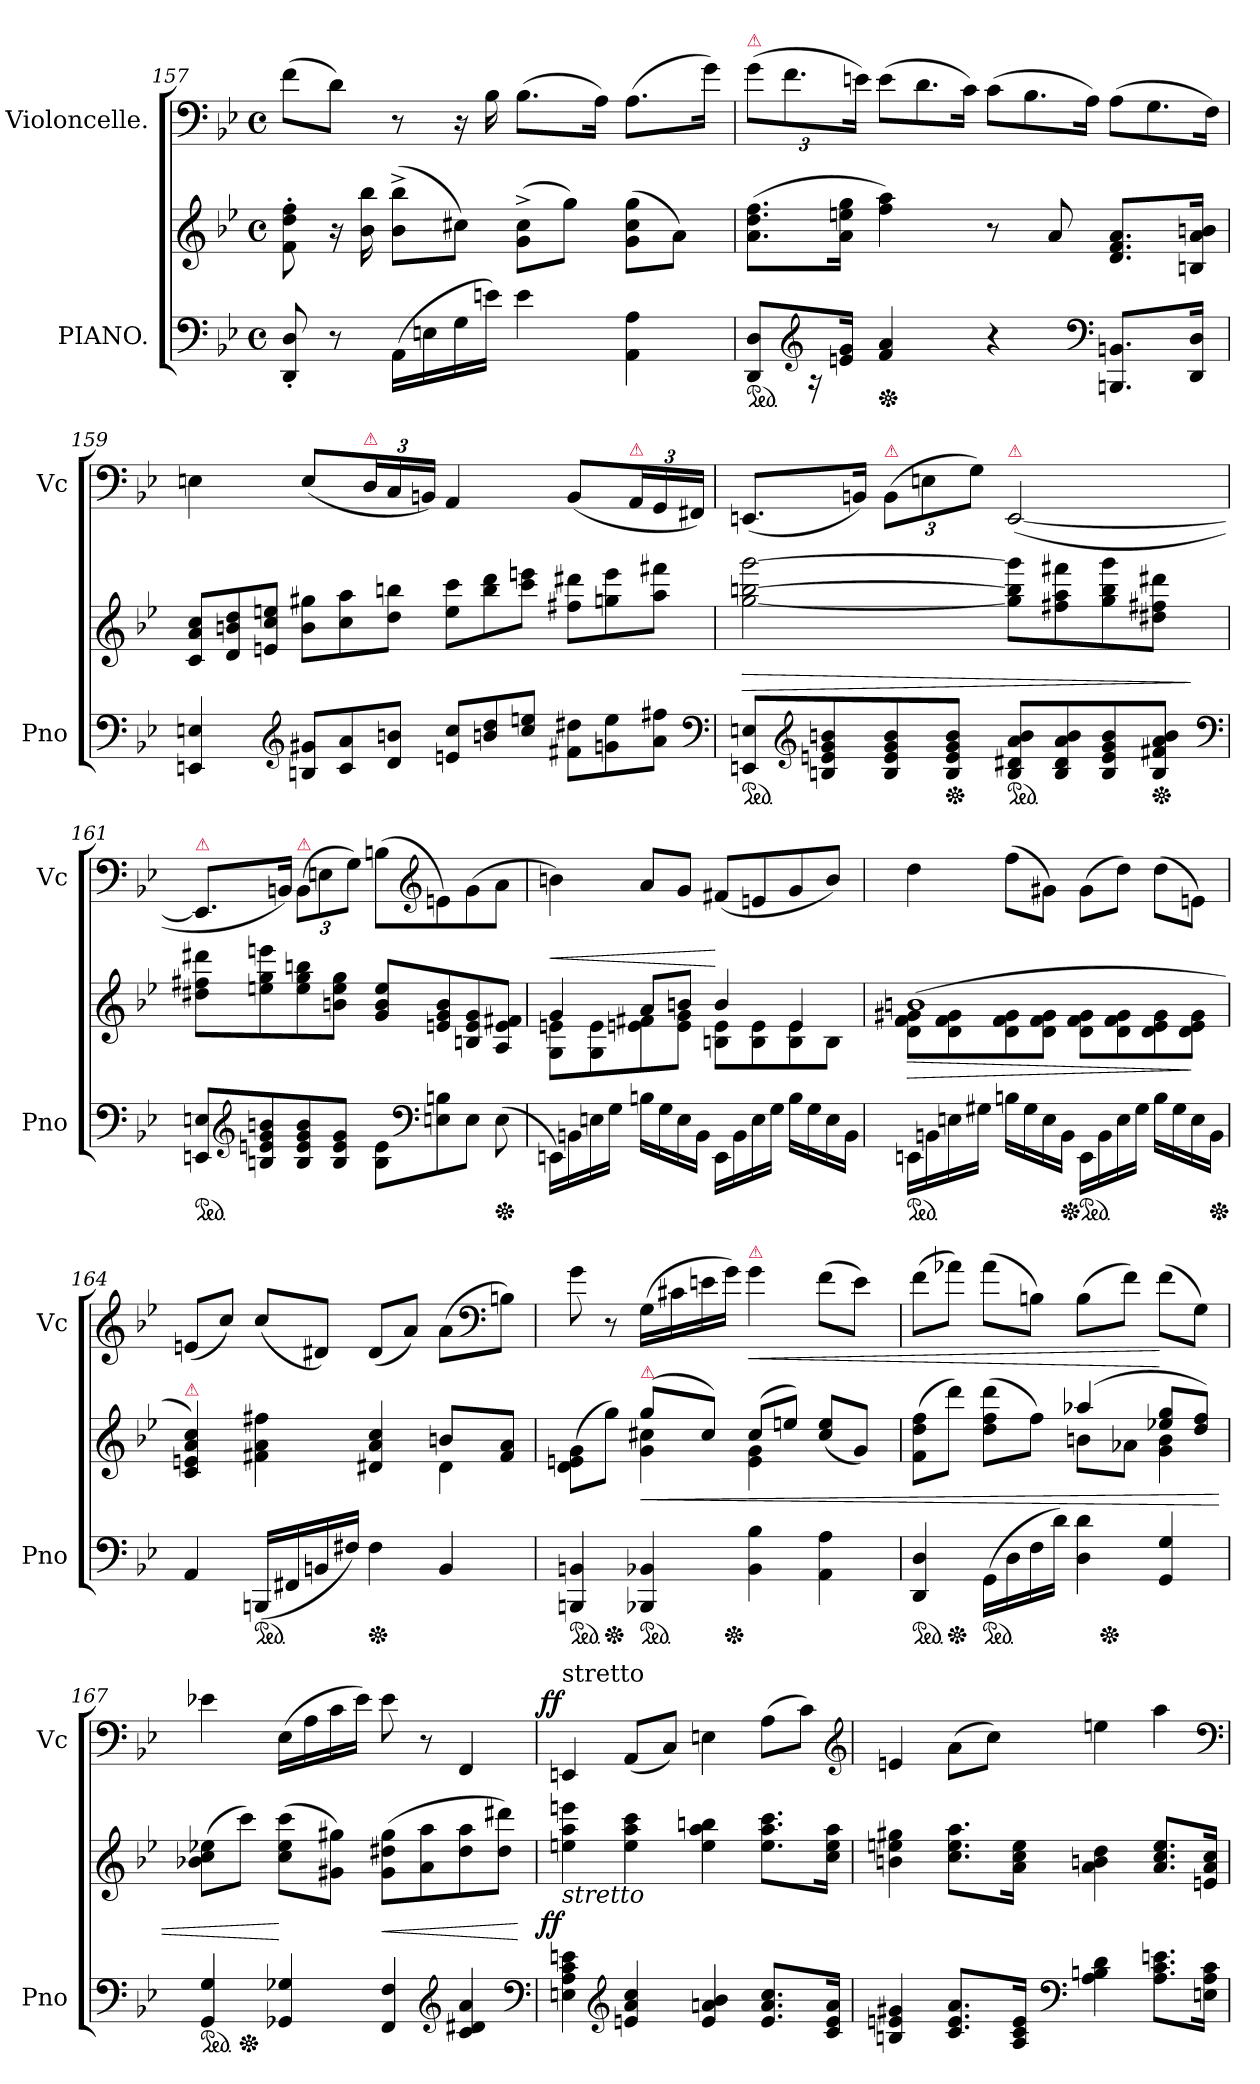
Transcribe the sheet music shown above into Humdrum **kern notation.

**kern	**kern	**dynam	**kern	**dynam
*part2	*part2	*part2	*part1	*part1
*staff3	*staff2	*staff2/3	*staff1	*staff1
*I"PIANO.	*	*	*I"Violoncelle.	*
*I'Pno	*	*	*I'Vc	*
*clefF4	*clefG2	*	*clefF4	*
*k[b-e-]	*k[b-e-]	*	*k[b-e-]	*
*M4/4	*M4/4	*	*M4/4	*
*met(c)	*met(c)	*	*met(c)	*
=157	=157	=157	=157	=157
8DD'< 8D'<	8f'> 8dd'> 8ff'>	.	(>8f!L	.
8r	16r	.	8d!J)	.
.	16b- 16bb-	.	.	.
(>16AALL	(>8b-^< 8bb-^<L	.	8r	.
16En	.	.	.	.
16G	8cc#XJ)	.	16r	.
16enJJ)	.	.	16B-!	.
4e	(>8g^> 8cc#^>L	.	(>8.B-!L	.
.	8ggJ)	.	.	.
.	.	.	16A!Jk)	.
4AA 4A	(8g 8cc# 8ggL	.	(>8.A!L	.
.	8aJ)	.	.	.
.	.	.	16g!Jk)	.
=158	=158	=158	=158	=158
!	!	!	!LO:TX:a:color=crimson:t=⚠	!
*ped	*	*	*	*
8DD 8DL	(>8.a 8.dd 8.ffL	.	(>12g!L	.
.	.	.	12.f!	.
*clefG2	*	*	*	*
16r	.	.	.	.
16en 16gJk	16a 16een 16ggJk	.	.	.
.	.	.	24en!Jk)	.
*	*	*	*Xtuplet	*
*Xped	*	*	*	*
4f 4a	4ff 4aa)	.	(>12e!L	.
.	.	.	12.d!	.
.	.	.	24c!Jk)	.
4r	8r	.	(>12c!L	.
.	.	.	12.B-!	.
.	8a	.	.	.
.	.	.	24A!Jk)	.
*clefF4	*	*	*	*
8.BBBn 8.BBnL	8.d 8.f 8.aL	.	(>12A!L	.
.	.	.	12.G!	.
16DD 16DJk	16Bn 16a 16bnJk	.	.	.
.	.	.	24F!Jk)	.
=159	=159	=159	=159	=159
*	*Xtuplet	*	*	*
4EEn 4En	12c 12a 12ccL	.	4En!	.
.	12d 12bn 12dd	.	.	.
.	12en 12cc 12eenJ	.	.	.
*clefG2	*	*	*	*
*Xtuplet	*	*	*	*
12Bn 12g#XL	12b 12gg#XL	.	(<8E!L	.
12c 12a	12cc 12aa	.	.	.
*	*	*	*tuplet	*
!	!	!	!LO:TX:a:color=crimson:t=⚠	!
.	.	.	24D!L	.
12d 12bnJ	12dd 12bbnJ	.	24C!	.
.	.	.	24BBn!JJ)	.
12en/ 12cc/L	12ee 12cccL	.	4AA!	.
12bn 12dd	12bb 12ddd	.	.	.
12cc 12eenJ	12ccc 12eeenJ	.	.	.
12f#X\ 12dd#X\L	12ff#X 12ddd#XL	.	(<8BB!L	.
12gn\ 12ee\	12ggn 12eee	.	.	.
!	!	!	!LO:TX:a:color=crimson:t=⚠	!
.	.	.	24AA!L	.
12a\ 12ff#X\J	12aa 12fff#XJ	.	24GG!	.
.	.	.	24FF#X!JJ)	.
*clefF4	*	*	*	*
=160	=160	=160	=160	=160
*ped	*	*	*	*
8EEn 8EnL	[2gg [2bbn [2ggg	>	(<8.EEn!L	.
*clefG2	*	*	*	*
8Bn 8en 8g 8bn	.	.	.	.
.	.	.	16BBn!Jk)	.
!	!	!	!LO:TX:a:color=crimson:t=⚠	!
8B 8e 8g 8b	.	.	(>12BB!L	.
.	.	.	12En!	.
*Xped	*	*	*	*
8B 8e 8g 8bJ	.	.	.	.
.	.	.	12G!J)	.
!	!	!	!LO:TX:a:color=crimson:t=⚠	!
*ped	*	*	*	*
8B 8d#X 8a 8bL	8gg] 8bb] 8ggg]L	.	(<[2EE!	.
8B 8d# 8a 8b	8ff#X 8aa 8fff#X	.	.	.
8B 8e 8g 8b	8gg 8bb 8ggg	.	.	.
*Xped	*	*	*	*
8B 8f#X 8a 8bJ	8dd#X 8ff#X 8ddd#XJ	.	.	.
*clefF4	*	*	*	*
.	.	]	.	.
=161	=161	=161	=161	=161
!	!	!	!LO:TX:a:color=crimson:t=⚠	!
*ped	*	*	*	*
8EEn 8EnL	8dd#X 8ff#X 8ddd#XL	.	8.EE!L]	.
*clefG2	*	*	*	*
8Bn 8en 8g 8bn	8een 8gg 8eeen	.	.	.
.	.	.	16BBn!Jk)	.
!	!	!	!LO:TX:a:color=crimson:t=⚠	!
8B 8e 8g 8b	8ee 8gg 8bbn	.	(>12BB!L	.
.	.	.	12En!	.
8B 8e 8gJ	8bn 8ee 8ggJ	.	.	.
.	.	.	12G!J)	.
8B 8eL	8g 8b 8eeL	.	(>8Bn!L	.
*clefF4	*	*	*clefG2	*
8En\ 8Bn\	8en 8g 8b	.	8en!\)	.
8EJ	8Bn 8e 8g	.	(>8g!	.
*Xped	*	*	*	*
(>8E\	8A/ 8e/ 8f#X/J	.	8a!J	.
=162	=162	=162	=162	=162
*	*^	*	*	*
!	!	!	!LO:HP:a	!	!
16EEnLL)	4g	8G 8enL	<	4bn!)	.
16BBn\	.	.	.	.	.
16En	.	8G 8e	.	.	.
16GJJ	.	.	.	.	.
16BnLL	8aL	8en 8f#X	.	8a!L	.
16G	.	.	.	.	.
16E	8bnJ	8e 8gJ	.	8g!J	.
16BBJJ	.	.	.	.	.
16EE\LL	4b	8Bn 8eL	[	(<8f#X!L	.
16BB	.	.	.	.	.
16E	.	8B 8e	.	8en!	.
16GJJ	.	.	.	.	.
16BLL	4e	8B 8e	.	8g!	.
16G	.	.	.	.	.
16E	.	8BJ	.	8b!J)	.
16BBJJ	.	.	.	.	.
=163	=163	=163	=163	=163	=163
*ped	*	*	*	*	*
16EEn\LL	(>1bn	8d 8f 8g#XL	>	4dd!	.
16BBn	.	.	.	.	.
16En	.	8d 8f 8g#	.	.	.
16G#XJJ	.	.	.	.	.
16BnLL	.	8d 8f 8g#	.	(>8ff!L	.
16G#	.	.	.	.	.
16E	.	8d 8f 8g#J	.	8g#X!J)	.
*Xped	*	*	*	*	*
16BBJJ	.	.	.	.	.
*ped	*	*	*	*	*
16EE\LL	.	8d 8f 8g#L	.	(>8g#!L	.
16BB	.	.	.	.	.
16E	.	8d 8f 8g#	.	8dd!J)	.
16G#JJ	.	.	.	.	.
16BLL	.	8d 8e- 8g#	.	(>8dd!L	.
16G#	.	.	.	.	.
16E	.	8d 8e- 8g#J	]	8en!\J)	.
*Xped	*	*	*	*	*
16BBJJ	.	.	.	.	.
=164	=164	=164	=164	=164	=164
!	!LO:TX:a:color=crimson:t=⚠	!	!	!	!
4AA	4c 4en 4a 4cc)	2raayy	.	(<8en!L	.
.	.	.	.	8cc!J)	.
*ped	*	*	*	*	*
(<16BBBnLL	4f#X 4a 4ff#X	.	.	(<8cc!L	.
16FF#X	.	.	.	.	.
16BBn	.	.	.	8d#X!J)	.
16F#XJJ)	.	.	.	.	.
*Xped	*	*	*	*	*
4F#	4d#X 4a 4cc	4rAyy	.	(<8d#!L	.
.	.	.	.	8a!J)	.
4BB	8bnL	4d#	.	(>8a!L	.
*	*	*	*	*clefF4	*
.	8f# 8aJ	.	.	8Bn!J)	.
=165	=165	=165	=165	=165	=165
*ped	*	*	*	*	*
*	*	*^	*	*	*
4BBBn 4BBn	(>8d 8en 8gL	4raayy	4..ryy	.	8g!	.
*Xped	*	*	*	*	*	*
.	8ggJ)	.	.	.	8r	.
!	!LO:TX:a:color=crimson:t=⚠	!	!	!	!	!
*ped	*	*	*	*	*	*
4BBB-X 4BB-X	(<8ggL	4g 4cc#X	.	<	(>16G!LL	.
.	.	.	.	.	16c#X!	.
.	8cc#J)	.	.	.	16en!	.
*Xped	*	*	*	*	*	*
.	.	.	2ryy	.	16g!JJ)	.
!	!	!	!	!	!LO:TX:a:color=crimson:t=⚠	!
!	!	!	!	!	!	!LO:HP:b
4BB- 4B-	(>8cc#L	4e 4g	.	.	4g!	<
.	8eenJ)	.	.	.	.	.
4AA 4A	(>8cc#/ 8ee/L	4rcccyy	.	.	(>8f!L	.
.	8gJ)	.	.	.	8e!J)	.
.	.	.	16ryy	.	.	.
=166	=166	=166	=166	=166	=166	=166
*ped	*	*	*	*	*	*
4DD 4D	(>8f 8dd 8ffL	4rgggyy	2ryy	.	(>8f!L	.
*Xped	*	*	*	*	*	*
.	8dddJ)	.	.	.	8a-X!J)	.
*ped	*	*	*	*	*	*
(>16GGLL	(>8dd 8ff 8dddL	4rbbbyy	.	.	(>8a-!L	.
16D	.	.	.	.	.	.
16F	8ffJ)	.	.	.	8Bn!J)	.
16dJJ)	.	.	.	.	.	.
4D 4d	(>4aa-X	8bnL	16ryy	.	(>8B!L	.
*Xped	*	*	*	*	*	*
.	.	.	4..ryy	.	.	.
.	.	8a-XJ	.	.	8f!J)	.
4GG 4G	8ee-X 8ggL	4g 4b	.	.	(>8f!L	[
.	8dd 8ffJ)	.	.	.	8G!J)	.
*	*v	*v	*v	*	*	*
=167	=167	=167	=167	=167
*ped	*	*	*	*
4GG 4G	(>8b-X 8cc 8ee-XL	.	4e-X!	.
*Xped	*	*	*	*
.	8cccJ)	.	.	.
4GG-X 4G-X	(>8cc 8ee- 8cccL	[	(>16E-!LL	.
.	.	.	16A!	.
.	8g#X 8gg#XJ)	.	16c!	.
.	.	.	16e-!JJ)	.
4FF 4F	(>8g# 8dd#X 8gg#L	<	8e-!	.
.	8a 8aa	.	8r	.
*clefG2	*	*	*	*
4c 4d#X 4a	8dd# 8aa	.	4FF!	.
.	8dd# 8ddd#XJ)	.	.	.
*clefF4	*	*	*	*
.	.	[	.	.
=168	=168	=168	=168	=168
!	!	!	!LO:TX:a:t=stretto	!
!	!LO:TX:b:i:t=stretto	!	!	!
!	!	!LO:DY:rj	!	!LO:DY:a:rj
4En 4A 4c 4en	4een 4aa 4eeen	ff	4EEn!	ff
*clefG2	*	*	*	*
4en 4a 4cc	4ee 4aa 4ccc	.	(<8AA!L	.
.	.	.	8C!J)	.
4e 4an 4b-	4ee 4aa 4bbn	.	4En!	.
8.e 8.a 8.ccL	8.ee 8.aa 8.cccL	.	(>8A!L	.
.	.	.	8c!J)	.
16c 16e 16aJk	16cc 16ee 16aaJk	.	.	.
*	*	*	*clefG2	*
=169	=169	=169	=169	=169
4Bn 4en 4g#X	4bn 4een 4gg#X	.	4en!	.
8.c 8.e 8.aL	8.cc 8.ee 8.aaL	.	(>8a!L	.
.	.	.	8cc!J)	.
16A 16c 16eJk	16a 16cc 16eeJk	.	.	.
*clefF4	*	*	*	*
4A 4Bn 4d	4a 4bn 4dd	.	4een!	.
8.A 8.c 8.enL	8.a 8.cc 8.eeL	.	4aa!	.
16En 16A 16cJk	16en 16a 16ccJk	.	.	.
*	*	*	*clefF4	*
=	=	=	=	=
*-	*-	*-	*-	*-
